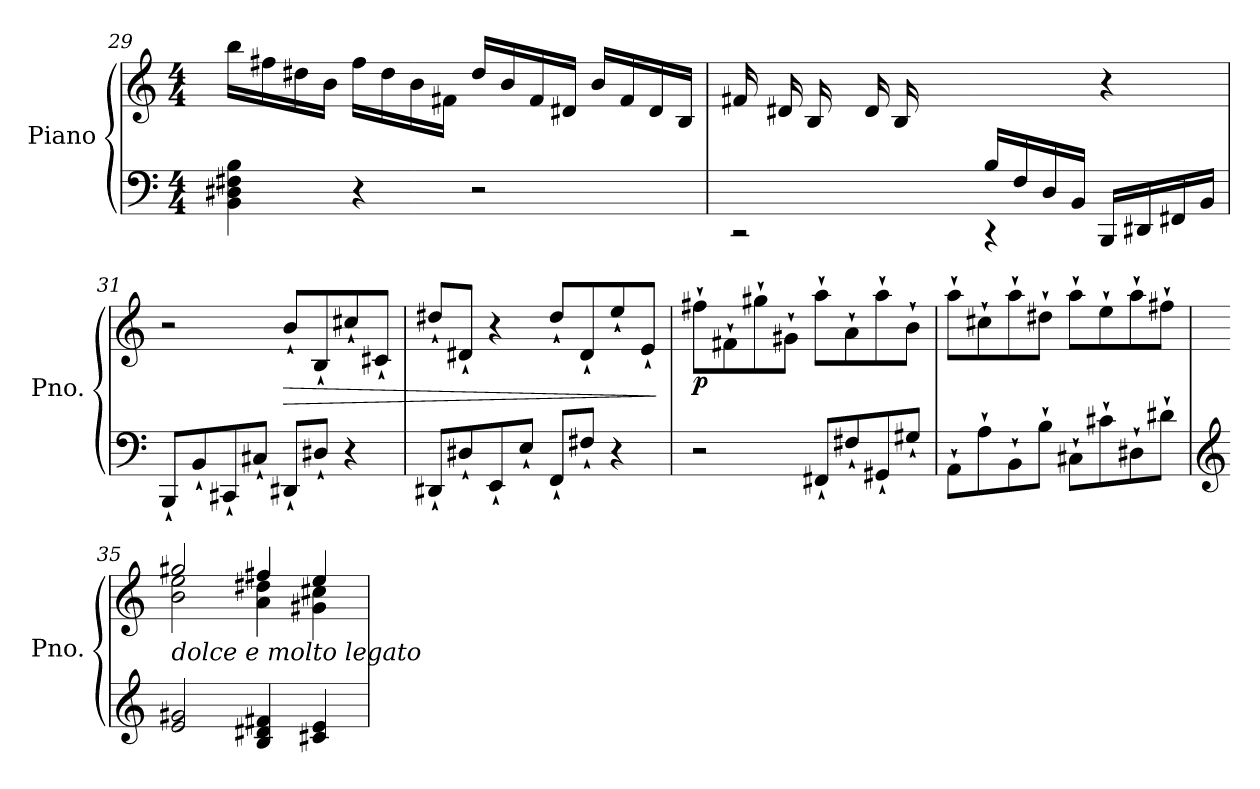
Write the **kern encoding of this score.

**kern	**kern	**dynam
*part1	*part1	*part1
*staff2	*staff1	*staff1/2
*I"Piano	*	*
*I'Pno.	*	*
!!LO:PB:g=z
*clefF4	*clefG2	*
*k[]	*k[]	*
*M4/4	*M4/4	*
=29	=29	=29
4BB\ 4D#X\ 4F#X\ 4B\	16bb\LL	.
.	16ff#X\	.
.	16dd#X\	.
.	16b\JJ	.
4r	16ff#\LL	.
.	16dd#\	.
.	16b\	.
.	16f#X\JJ	.
2r	16dd#/LL	.
.	16b/	.
.	16f#/	.
.	16d#X/JJ	.
.	16b/LL	.
.	16f#/	.
.	16d#/	.
.	16B/JJ	.
=30	=30	=30
*^	*	*
8.ryy	2r	16f#X/LL	.
.	.	16d#X/	.
.	.	16B/	.
16F#X/JJ	.	16ryy	.
8ryy	.	16d#/LL	.
.	.	16B/	.
16F#/	.	4.ryy	.
16D#X/JJ	.	.	.
16B/LL	4r	.	.
16F#/	.	.	.
16D#/	.	.	.
16BB/JJ	.	.	.
4ryy	16BBB/LL	4r	.
.	16DD#X/	.	.
.	16FF#X/	.	.
.	16BB/JJ	.	.
*v	*v	*	*
!!LO:LB:g=z
=31	=31	=31
8BBB`/L	2r	.
8BB`/	.	.
8CC#X`/	.	.
8C#X`/J	.	.
!	!	!LO:HP:b
8DD#X`/L	8b`/L	>
8D#X`/J	8B`/	.
4r	8cc#X`/	.
.	8c#X`/J	.
=32	=32	=32
8DD#X`/L	8dd#X`/L	.
8D#X`/	8d#X`/J	.
8EE`/	4r	.
8E`/J	.	.
8FF`/L	8dd#`/L	.
8F#X`/J	8d#`/	.
4r	8ee`/	.
.	8e`/J	.
.	.	]
=33	=33	=33
!	!	!LO:DY:b
2r	8ff#X`\L	p
.	8f#X`\	.
.	8gg#X`\	.
.	8g#X`\J	.
8FF#X`/L	8aa`\L	.
8F#X`/	8a`\	.
8GG#X`/	8aa`\	.
8G#X`/J	8b`\J	.
!!LO:LB:g=z
=34	=34	=34
8AA`\L	8aa`\L	.
8A`\	8cc#X`\	.
8BB`\	8aa`\	.
8B`\J	8dd#X`\J	.
8C#X`\L	8aa`\L	.
8c#X`\	8ee`\	.
8D#X`\	8aa`\	.
8d#X`\J	8ff#X`\J	.
=35	=35	=35
*clefG2	*	*
*	*^	*
!	!LO:TX:b:i:t=dolce e molto legato	!	!
2e/ 2g#X/	2gg#X/	2b\ 2ee\	.
4B/ 4d#X/ 4f#X/	4ff#X/	4a\ 4dd#X\	.
4c#X/ 4e/	4ee/	4g#X\ 4cc#X\	.
*	*v	*v	*
=	=	=
*-	*-	*-
